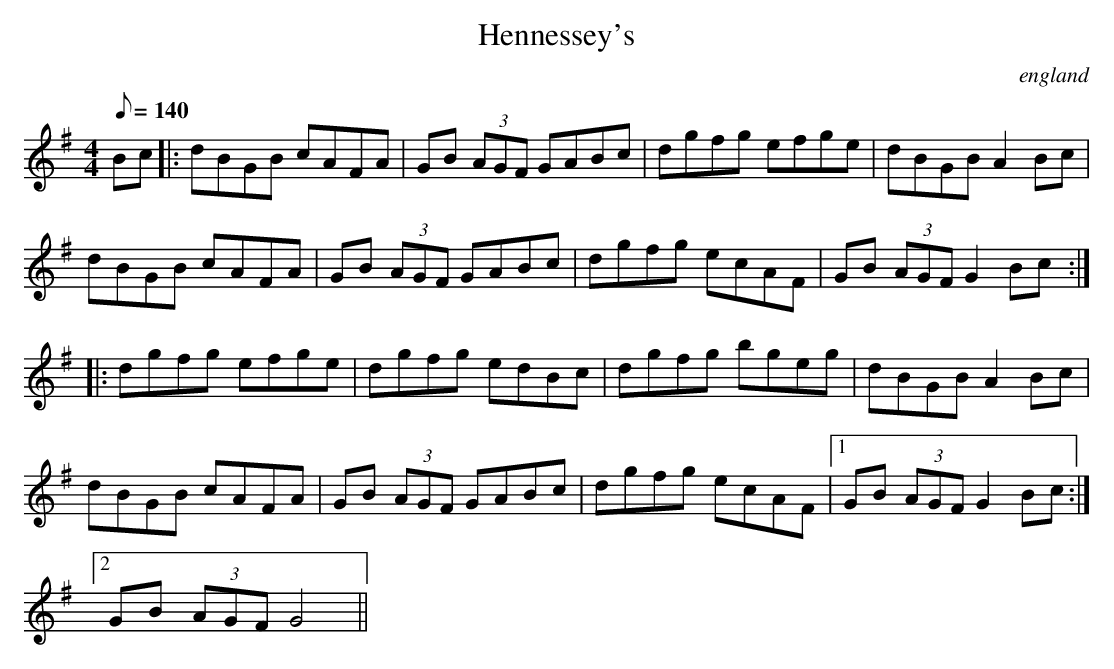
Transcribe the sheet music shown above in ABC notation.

X:1
T:Hennessey's
O:england
M:4/4
Q:140
L:1/8
K:G
Bc|:dBGB cAFA|GB (3AGF GABc|dgfg efge|dBGB A2 Bc|
dBGB cAFA|GB (3AGF GABc|dgfg ecAF|GB (3AGF G2 Bc:|
|:dgfg efge|dgfg edBc|dgfg bgeg|dBGB A2 Bc|
dBGB cAFA|GB (3AGF GABc|dgfg ecAF|1 GB (3AGF G2 Bc:|
[2 GB (3AGF G4||
